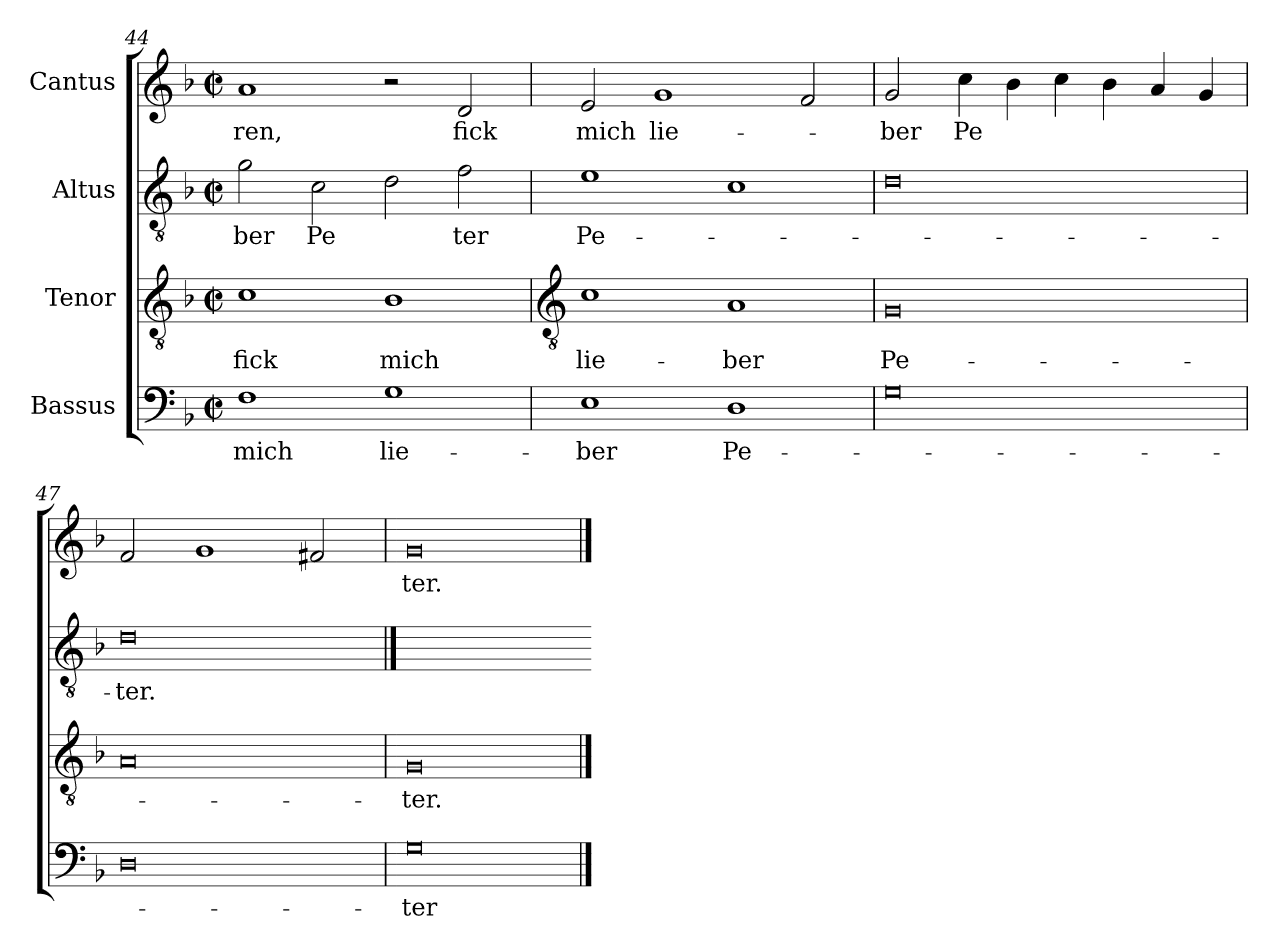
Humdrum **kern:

**kern	**text	**kern	**text	**kern	**text	**kern	**text
*part4	*part4	*part3	*part3	*part2	*part2	*part1	*part1
*staff4	*staff4	*staff3	*staff3	*staff2	*staff2	*staff1	*staff1
*I"Bassus	*	*I"Tenor	*	*I"Altus	*	*I"Cantus	*
!!LO:LB:g=z
*clefF4	*	*clefGv2	*	*clefGv2	*	*clefG2	*
*k[b-]	*	*k[b-]	*	*k[b-]	*	*k[b-]	*
*F:	*	*F:	*	*F:	*	*F:	*
*M4/2	*	*M4/2	*	*M4/2	*	*M4/2	*
*met(c|)	*	*met(c|)	*	*met(c|)	*	*met(c|)	*
=44	=44	=44	=44	=44	=44	=44	=44
!	!LO:LY:b	!	!LO:LY:b	!	!LO:LY:b	!	!LO:LY:b
1F	mich	1c	fick	2g	-ber	1a	-ren,
!	!	!	!	!	!LO:LY:b	!	!
.	.	.	.	2c	Pe	.	.
!	!LO:LY:b	!	!LO:LY:b	!	!LO:LY:b	!	!
1G	lie-	1B-	mich	2d	-	2r	.
!	!	!	!	!	!LO:LY:b	!	!LO:LY:b
.	.	.	.	2f	ter	2d	fick
!!LO:LB:g=z
=45	=45	=45	=45	=45	=45	=45	=45
*	*	*clefGv2	*	*	*	*	*
!	!LO:LY:b	!	!LO:LY:b	!	!LO:LY:b	!	!LO:LY:b
1E	-ber	1c	lie-	1e	Pe-	2e	mich
!	!	!	!	!	!	!	!LO:LY:b
.	.	.	.	.	.	1g	lie-
!	!LO:LY:b	!	!LO:LY:b	!	!	!	!
1D	Pe-	1A	-ber	1c	.	.	.
.	.	.	.	.	.	2f	.
=46	=46	=46	=46	=46	=46	=46	=46
!	!	!	!LO:LY:b	!	!	!	!LO:LY:b
0G	.	0G	Pe-	0d	.	2g	-ber
!	!	!	!	!	!	!	!LO:LY:b
.	.	.	.	.	.	4cc	Pe
.	.	.	.	.	.	4b-	.
.	.	.	.	.	.	4cc	.
.	.	.	.	.	.	4b-	.
.	.	.	.	.	.	4a	.
.	.	.	.	.	.	4g	.
=47	=47	=47	=47	=47	=47	=47	=47
!	!	!	!	!	!LO:LY:b	!	!
0D	.	0A	.	0d	-ter.	2f	.
.	.	.	.	.	.	1g	.
.	.	.	.	.	.	2f#	.
=48	=48	=48	=48	==48	=48	=48	=48
!	!LO:LY:b	!	!LO:LY:b	!	!	!	!LO:LY:b
0G	-ter	0G	-ter.	0ryy	.	0g	ter.
==	==	==	==	=	==	==	==
*-	*-	*-	*-	*-	*-	*-	*-
